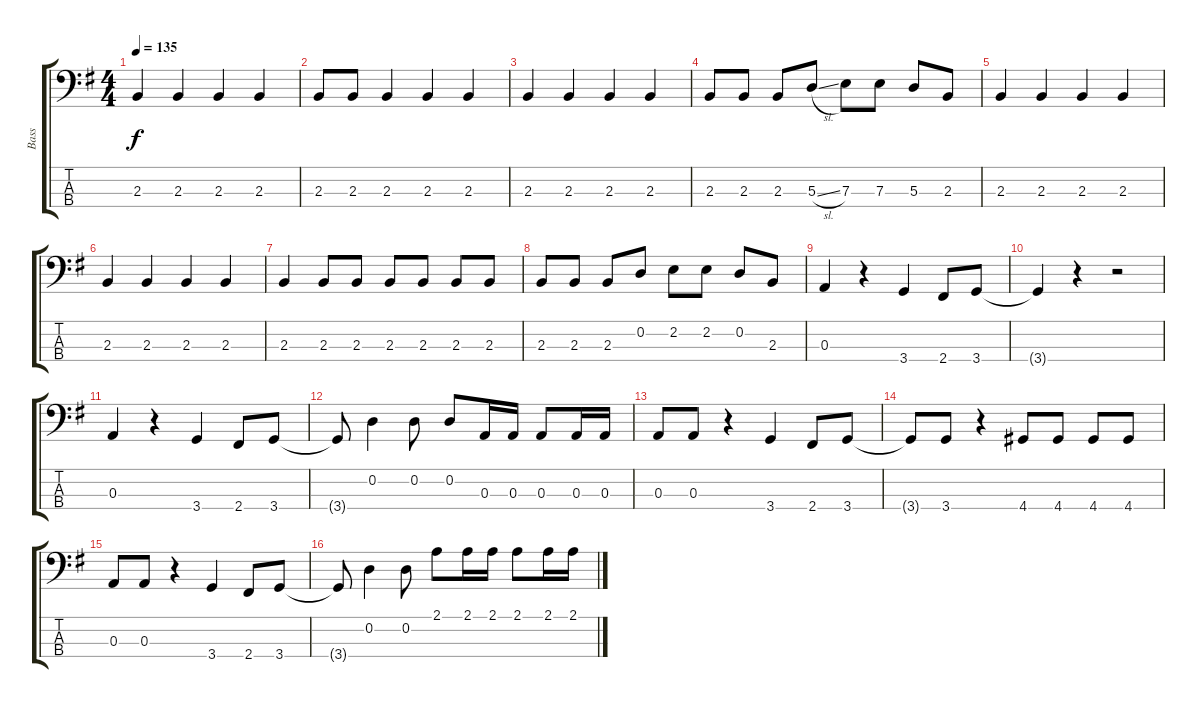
\track ("Bass" "Bass") {instrument electricbassfinger}
\staff {score tabs}
\tuning (G2 D2 A1 E1) {hide}
\ts (4 4)
\tempo 135
\clef f4
\ks eminor
2.3.4{dy f} 2.3.4 2.3.4 2.3.4 |
2.3.8 2.3.8 2.3.4 2.3.4 2.3.4 |
2.3.4 2.3.4 2.3.4 2.3.4 |
2.3.8 2.3.8 2.3.8 5.3{sl}.8 7.3.8 7.3.8 5.3.8 2.3.8 |
2.3.4 2.3.4 2.3.4 2.3.4 |
2.3.4 2.3.4 2.3.4 2.3.4 |
2.3.4 2.3.8 2.3.8 2.3.8 2.3.8 2.3.8 2.3.8 |
2.3.8 2.3.8 2.3.8 0.2.8 2.2.8 2.2.8 0.2.8 2.3.8 |
0.3.4 r.4 3.4.4 2.4.8 3.4.8 |
3.4{t}.4 r.4 r.2 |
0.3.4 r.4 3.4.4 2.4.8 3.4.8 |
3.4{t}.8 0.2.4 0.2.8 0.2.8 0.3.16 0.3.16 0.3.8 0.3.16 0.3.16 |
0.3.8 0.3.8 r.4 3.4.4 2.4.8 3.4.8 |
3.4{t}.8 3.4.8 r.4 4.4.8 4.4.8 4.4.8 4.4.8 |
0.3.8 0.3.8 r.4 3.4.4 2.4.8 3.4.8 |
3.4{t}.8 0.2.4 0.2.8 2.1.8 2.1.16 2.1.16 2.1.8 2.1.16 2.1.16
